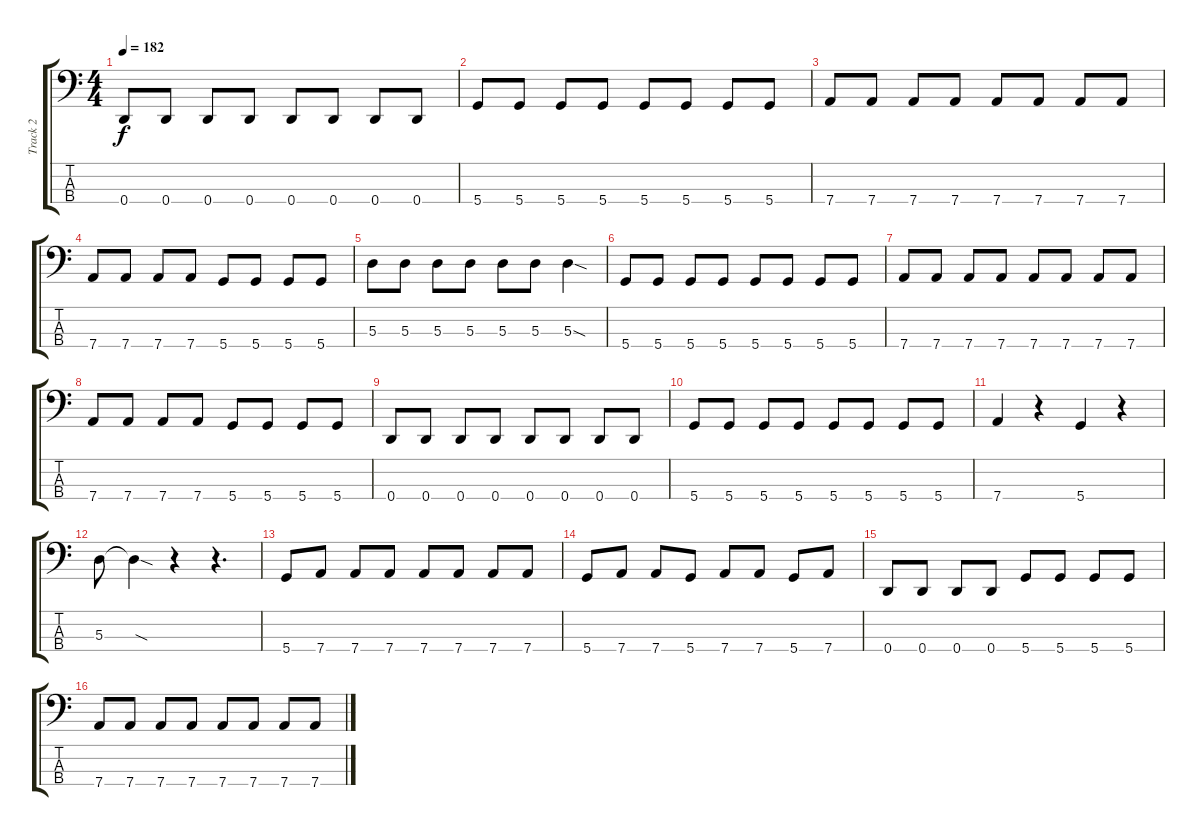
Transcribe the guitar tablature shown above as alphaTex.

\track ("Track 2" "Track 2") {instrument electricbassfinger}
\staff {score tabs}
\tuning (G2 D2 A1 D1) {hide}
\ts (4 4)
\tempo 182
\clef f4
\ks c
0.4.8{dy f} 0.4.8 0.4.8 0.4.8 0.4.8 0.4.8 0.4.8 0.4.8 |
5.4.8 5.4.8 5.4.8 5.4.8 5.4.8 5.4.8 5.4.8 5.4.8 |
7.4.8 7.4.8 7.4.8 7.4.8 7.4.8 7.4.8 7.4.8 7.4.8 |
7.4.8 7.4.8 7.4.8 7.4.8 5.4.8 5.4.8 5.4.8 5.4.8 |
5.3.8 5.3.8 5.3.8 5.3.8 5.3.8 5.3.8 5.3{sod}.4 |
5.4.8 5.4.8 5.4.8 5.4.8 5.4.8 5.4.8 5.4.8 5.4.8 |
7.4.8 7.4.8 7.4.8 7.4.8 7.4.8 7.4.8 7.4.8 7.4.8 |
7.4.8 7.4.8 7.4.8 7.4.8 5.4.8 5.4.8 5.4.8 5.4.8 |
0.4.8 0.4.8 0.4.8 0.4.8 0.4.8 0.4.8 0.4.8 0.4.8 |
5.4.8 5.4.8 5.4.8 5.4.8 5.4.8 5.4.8 5.4.8 5.4.8 |
7.4.4 r.4 5.4.4 r.4 |
5.3.8 5.3{sod t}.4 r.4 r.4{d} |
5.4.8 7.4.8 7.4.8 7.4.8 7.4.8 7.4.8 7.4.8 7.4.8 |
5.4.8 7.4.8 7.4.8 5.4.8 7.4.8 7.4.8 5.4.8 7.4.8 |
0.4.8 0.4.8 0.4.8 0.4.8 5.4.8 5.4.8 5.4.8 5.4.8 |
7.4.8 7.4.8 7.4.8 7.4.8 7.4.8 7.4.8 7.4.8 7.4.8
